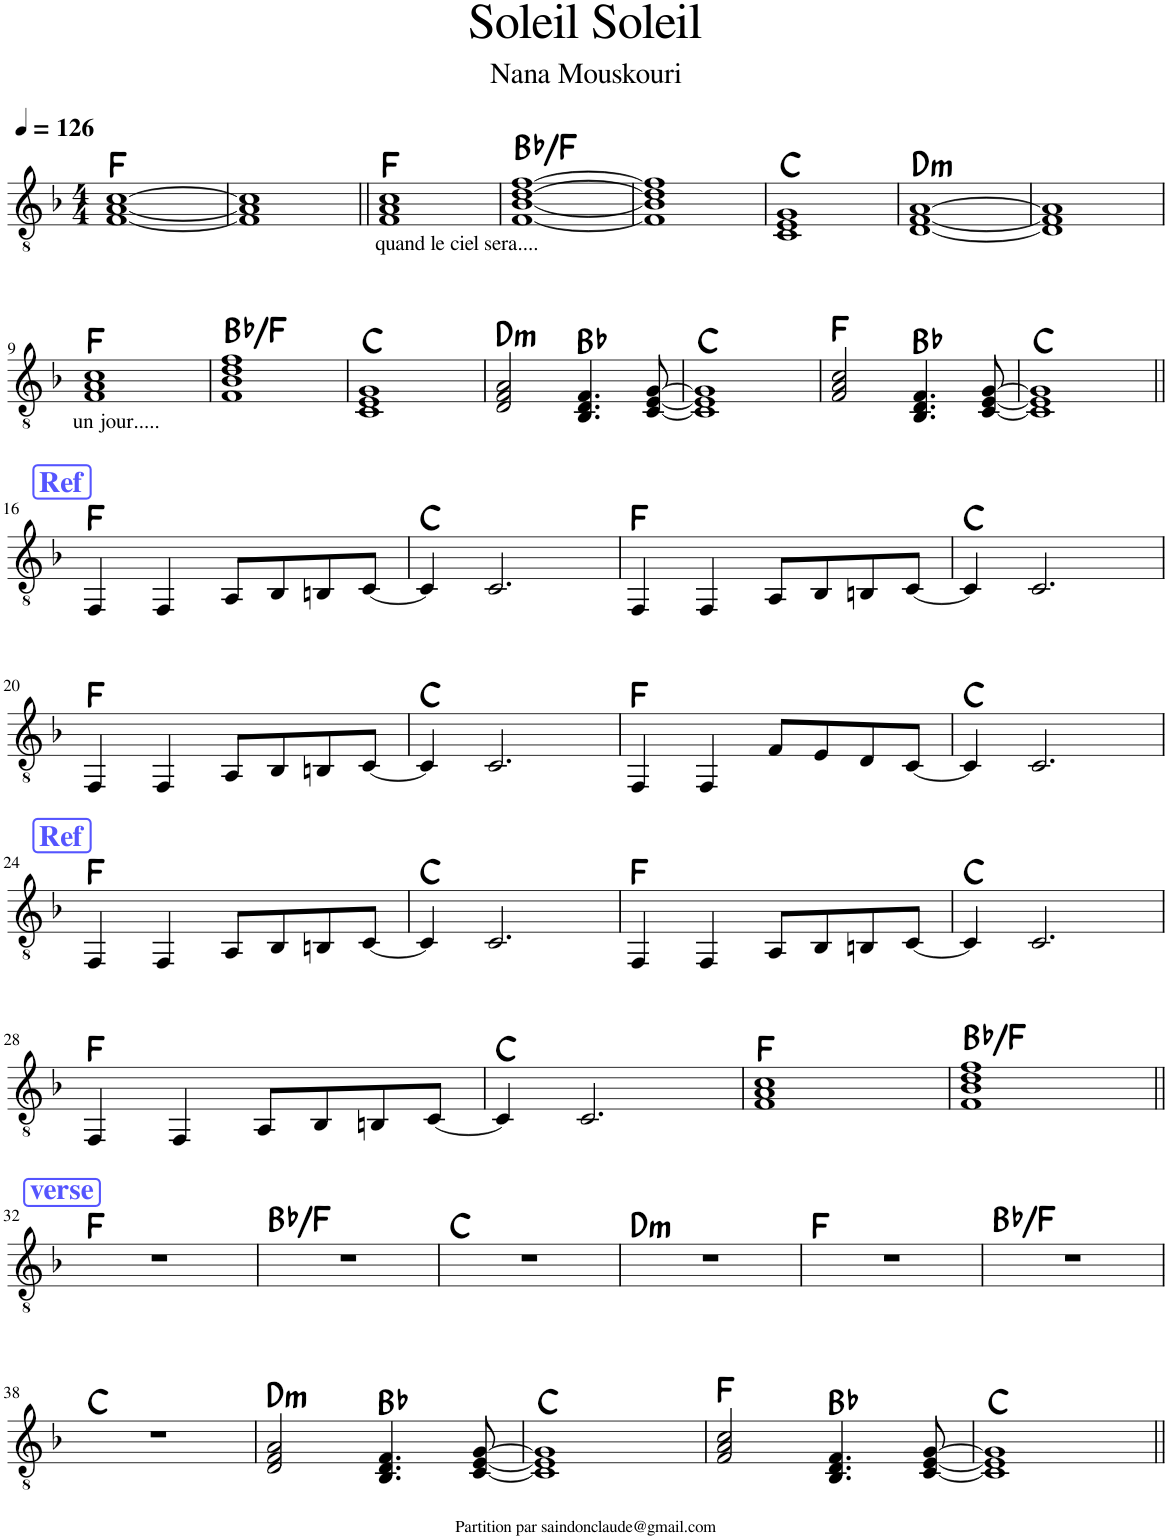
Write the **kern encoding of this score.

**kern	**harte
*part1	*part1
*staff1	*
*I"Classical Guitar	*
*I'Guit.	*
*clefGv2	*
*k[b-]	*
*M4/4	*
*MM126	*
=1	=1
[1F [1A [1c	F:maj
=2	=2
1F] 1A] 1c]	.
=3||	=3||
!LO:TX:b:t=quand le ciel sera....	!
1F 1A 1c	F:maj
=4	=4
[1F [1B- [1d [1f	Bb:maj/5
=5	=5
1F] 1B-] 1d] 1f]	.
=6	=6
1C 1E 1G	C:maj
=7	=7
!	!LO:H:kt=m
[1D [1F [1A	D:min
=8	=8
1D] 1F] 1A]	.
!!LO:LB:g=z
=9	=9
!LO:TX:b:t=un jour.....	!
1F 1A 1c	F:maj
=10	=10
1F 1B- 1d 1f	Bb:maj/5
=11	=11
1C 1E 1G	C:maj
=12	=12
!	!LO:H:kt=m
2D/ 2F/ 2A/	D:min
4.BB-/ 4.D/ 4.F/	Bb:maj
[8C/ [8E/ [8G/	.
=13	=13
1C] 1E] 1G]	C:maj
=14	=14
2F/ 2A/ 2c/	F:maj
4.BB-/ 4.D/ 4.F/	Bb:maj
[8C/ [8E/ [8G/	.
=15	=15
1C] 1E] 1G]	C:maj
!!LO:LB:g=z
!!LO:REH:place=s1:a:B:cj:color=#5555FF:fs=14:t=Ref
=16||	=16||
4FF/	F:maj
4FF/	.
8AA/L	.
8BB-/	.
8BBn/	.
[8C/J	.
=17	=17
4C/]	C:maj
2.C/	.
=18	=18
4FF/	F:maj
4FF/	.
8AA/L	.
8BB-/	.
8BBn/	.
[8C/J	.
=19	=19
4C/]	C:maj
2.C/	.
!!LO:LB:g=z
=20	=20
4FF/	F:maj
4FF/	.
8AA/L	.
8BB-/	.
8BBn/	.
[8C/J	.
=21	=21
4C/]	C:maj
2.C/	.
=22	=22
4FF/	F:maj
4FF/	.
8F/L	.
8E/	.
8D/	.
[8C/J	.
=23	=23
4C/]	C:maj
2.C/	.
!!LO:LB:g=z
!!LO:REH:place=s1:a:B:cj:color=#5555FF:fs=14:t=Ref
=24	=24
4FF/	F:maj
4FF/	.
8AA/L	.
8BB-/	.
8BBn/	.
[8C/J	.
=25	=25
4C/]	C:maj
2.C/	.
=26	=26
4FF/	F:maj
4FF/	.
8AA/L	.
8BB-/	.
8BBn/	.
[8C/J	.
=27	=27
4C/]	C:maj
2.C/	.
!!LO:LB:g=z
=28	=28
4FF/	F:maj
4FF/	.
8AA/L	.
8BB-/	.
8BBn/	.
[8C/J	.
=29	=29
4C/]	C:maj
2.C/	.
=30	=30
1F 1A 1c	F:maj
=31	=31
1F 1B- 1d 1f	Bb:maj/5
!!LO:LB:g=z
!!LO:REH:place=s1:a:B:cj:color=#5555FF:fs=14:t=verse
=32||	=32||
1r	F:maj
=33	=33
1r	Bb:maj/5
=34	=34
1r	C:maj
=35	=35
!	!LO:H:kt=m
1r	D:min
=36	=36
1r	F:maj
=37	=37
1r	Bb:maj/5
!!LO:LB:g=z
=38	=38
1r	C:maj
=39	=39
!	!LO:H:kt=m
2D/ 2F/ 2A/	D:min
4.BB-/ 4.D/ 4.F/	Bb:maj
[8C/ [8E/ [8G/	.
=40	=40
1C] 1E] 1G]	C:maj
=41	=41
2F/ 2A/ 2c/	F:maj
4.BB-/ 4.D/ 4.F/	Bb:maj
[8C/ [8E/ [8G/	.
=42	=42
1C] 1E] 1G]	C:maj
=||	=||
*-	*-
